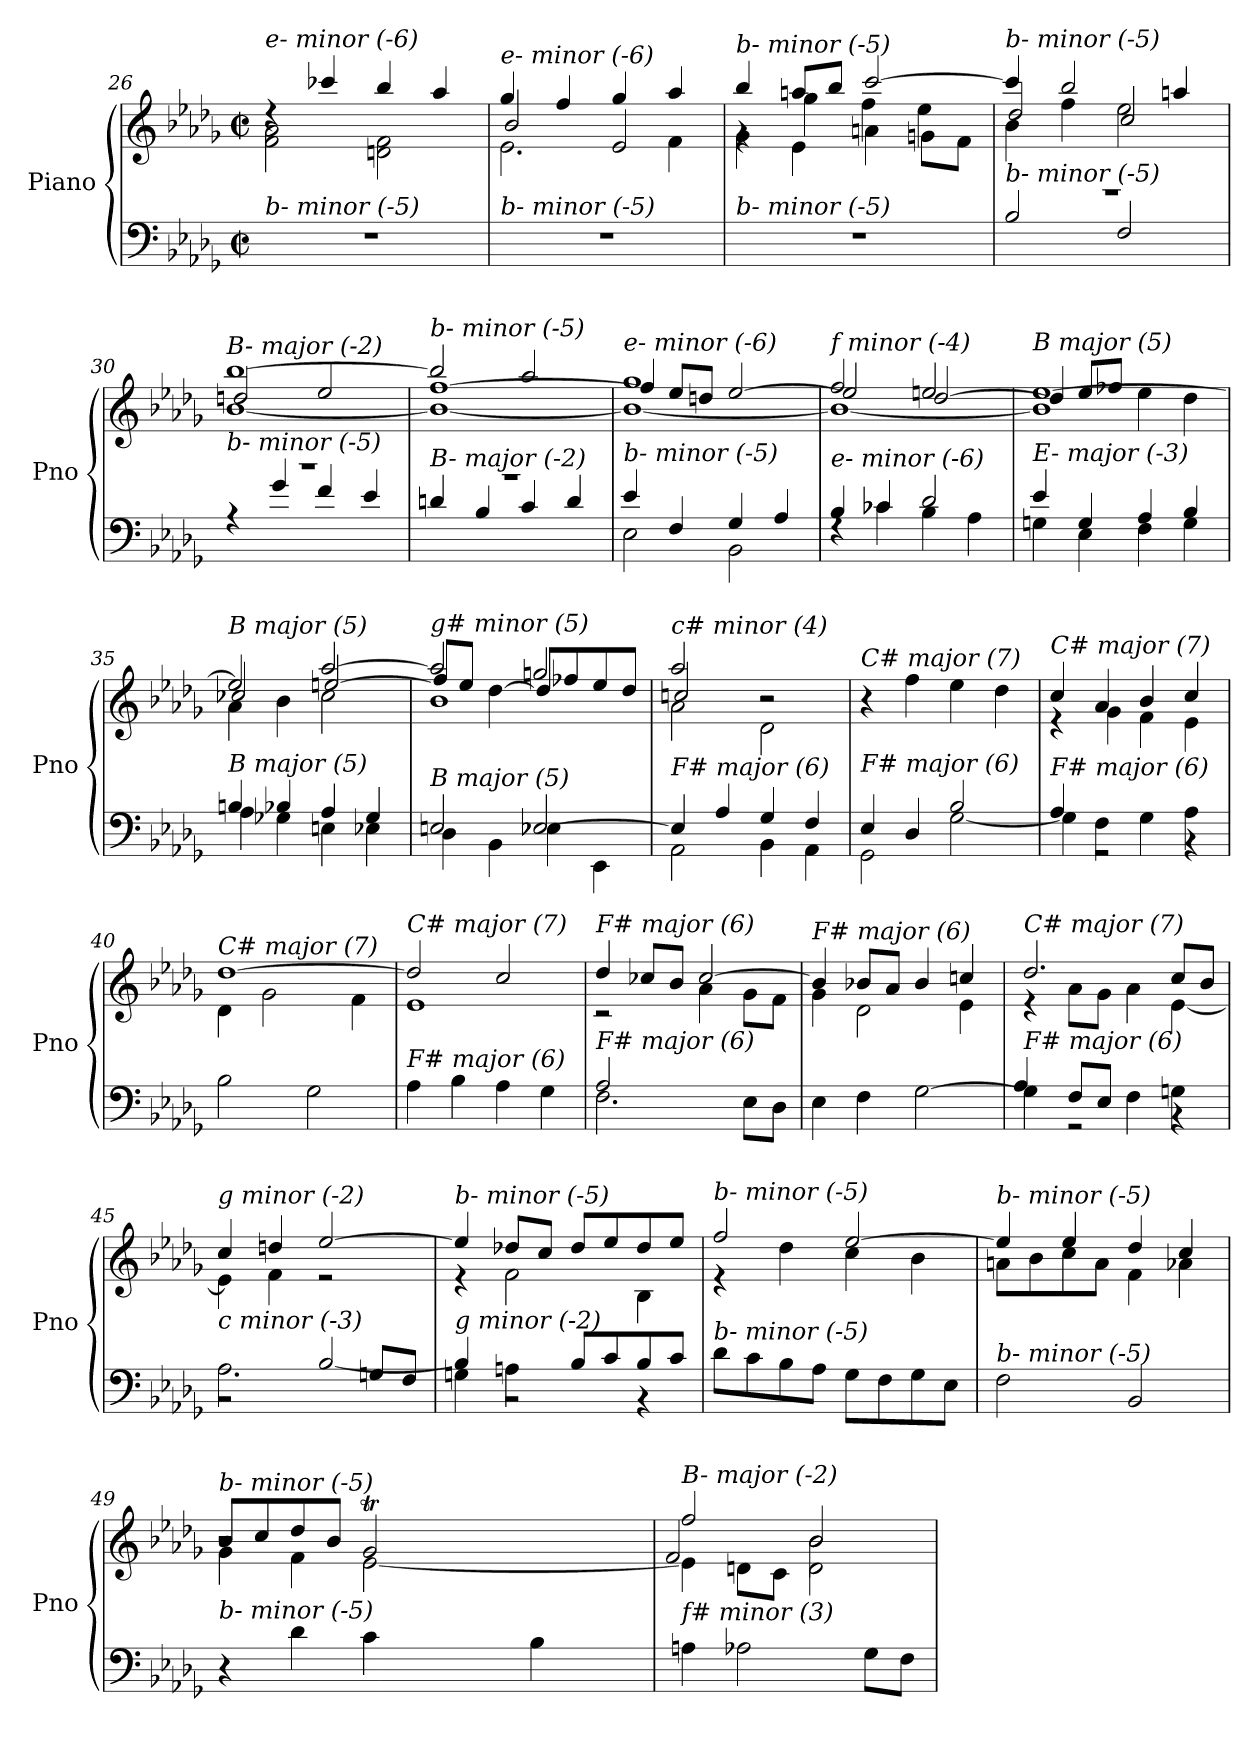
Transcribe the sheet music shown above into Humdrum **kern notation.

**kern	**kern
*part1	*part1
*staff2	*staff1
*I"Piano	*
*I'Pno	*
*clefF4	*clefG2
*k[b-e-a-d-g-]	*k[b-e-a-d-g-]
*M2/2	*M2/2
*met(c|)	*met(c|)
=26	=26
*	*^
!	!LO:TX:i:t=e- minor (-6)	!
!LO:TX:i:t=b- minor (-5)	!	!
1r	4rdd	2f\ 2a-\
.	4ccc-X/	.
.	4bb-/	2dn\ 2f\
.	4aa-/	.
=27	=27	=27
*	*	*^
!	!LO:TX:i:t=e- minor (-6)	!	!
!LO:TX:i:t=b- minor (-5)	!	!	!
1r	4gg-/	2.e-\	2b-/
.	4ff/	.	.
.	4gg-/	.	2e-/
.	4aa-/	4f\	.
=28	=28	=28	=28
!	!LO:TX:i:t=b- minor (-5)	!	!
!LO:TX:i:t=b- minor (-5)	!	!	!
1r	4bb-/	4g-\	4rg
.	8aan/L	4e-\	4gg-\
.	8bb-/J	.	.
.	[2ccc/	4an\	4ff\
.	.	8gn\L	4ee-\
.	.	8f\J	.
=29	=29	=29	=29
*^	*	*	*
!	!	!LO:TX:i:t=b- minor (-5)	!	!
!LO:TX:i:t=b- minor (-5)	!	!	!	!
1r	2B-/	4ccc/]	4b-\	2dd-/
.	.	2bb-/	4ff\	.
.	2F/	.	2ee-\	2cc/
.	.	4aan/	.	.
=30	=30	=30	=30	=30
!	!	!LO:TX:i:t=B- major (-2)	!	!
!LO:TX:i:t=b- minor (-5)	!	!	!	!
1r	4rA	[1bb-	[1b-	2ddn/
.	4g-/	.	.	.
.	4f/	.	.	2ee-/
.	4e-/	.	.	.
!!LO:PB:g=z	!!	!!
=31	=31	=31	=31	=31
!	!	!LO:TX:i:t=b- minor (-5)	!	!
!LO:TX:i:t=B- major (-2)	!	!	!	!
1r	4dn/	2bb-/]	1b-_	[1ff
.	4B-/	.	.	.
.	4c/	2aa-/	.	.
.	4d/	.	.	.
=32	=32	=32	=32	=32
!	!	!LO:TX:i:t=e- minor (-6)	!	!
!LO:TX:i:t=b- minor (-5)	!	!	!	!
4e-/	2E-\	1gg-	1b-_	4ff/]
4F/	.	.	.	8ee-/L
.	.	.	.	8ddn/J
4G-/	2BB-\	.	.	[2ee-/
4A-/	.	.	.	.
=33	=33	=33	=33	=33
!	!	!LO:TX:i:t=f minor (-4)	!	!
!LO:TX:i:t=e- minor (-6)	!	!	!	!
4B-/	4rF	2ff/	1b-_	2ee-/]
4c-X/	4c-\	.	.	.
2d-/	4B-\	2eeni/	.	[2dd-/
.	4A-\	.	.	.
=34	=34	=34	=34	=34
!	!	!LO:TX:i:t=B major (5)	!	!
!LO:TX:i:t=E- major (-3)	!	!	!	!
4e-/	4Gn\	[1ee-	1b-]	4dd-/]
4G/	4E-\	.	.	8ee-/L
.	.	.	.	8ff-Xj/J
4A-/	4F\	.	.	4ee-\
4B-/	4G\	.	.	4dd-\
=35	=35	=35	=35	=35
!	!	!LO:TX:i:t=B major (5)	!	!
!LO:TX:i:t=B major (5)	!	!	!	!
4Bni/	4A-\	2ee-/]	4a-\	2cc-X/
4B-/	4G-X\	.	4b-\	.
4A-/	4Eni\	[2aa-/	2cc-\	[2eeni/
4G-/	4E-\	.	.	.
=36	=36	=36	=36	=36
!	!	!LO:TX:i:t=g# minor (5)	!	!
!LO:TX:i:t=B major (5)	!	!	!	!
2Eni/	4D-\	2aa-/]	1b-	8ff-/L]
.	.	.	.	8ee-/J
.	4BB-\	.	.	[4dd-\
[2E-/	4E-\	2ggn/	.	8dd-/L]
.	.	.	.	8ff-X/
.	4EE-\	.	.	8ee-/
.	.	.	.	8dd-/J
!!LO:LB:g=z	!!	!!
=37	=37	=37	=37	=37
!	!	!LO:TX:i:t=c# minor (4)	!	!
!LO:TX:i:t=F# major (6)	!	!	!	!
4E-/]	2AA-\	2aa-/	2a-\	2ccn/
4A-/	.	.	.	.
4G-/	4BB-\	2r	2d-\	2r
4F/	4AA-\	.	.	.
*	*	*v	*v	*v
=38	=38	=38
!	!	!LO:TX:i:t=C# major (7)
!LO:TX:i:t=F# major (6)	!	!
4E-/	2GG-\	4r
4D-/	.	4ff\
2B-/	[2G-\	4ee-\
.	.	4dd-\
=39	=39	=39
*	*	*^
!	!	!LO:TX:i:t=C# major (7)	!
!LO:TX:i:t=F# major (6)	!	!	!
4A-/	4G-\]	4cc/	4r
4F\	2r	4a-/	4g-\
4G-\	.	4b-/	4f\
4A-\	4r	4cc/	4e-\
=40	=40	=40	=40
!	!	!LO:TX:i:t=C# major (7)	!
!LO:TX:i:t=F# major (6)	!	!	!
*v	*v	*	*
2B-\	[1dd-	4d-\
.	.	2g-\
2G-\	.	.
.	.	4f\
=41	=41	=41
!	!LO:TX:i:t=C# major (7)	!
!LO:TX:i:t=F# major (6)	!	!
4A-\	2dd-/]	1e-
4B-\	.	.
4A-\	2cc/	.
4G-\	.	.
=42	=42	=42
*^	*	*
!	!	!LO:TX:i:t=F# major (6)	!
!LO:TX:i:t=F# major (6)	!	!	!
2A-/	2.F\	4dd-/	2r
.	.	8cc-X/L	.
.	.	8b-/J	.
2ryy	.	[2cc-/	4a-\
.	8E-\L	.	8g-\L
.	8D-\J	.	8f\J
=43	=43	=43	=43
!	!	!LO:TX:i:t=F# major (6)	!
!LO:TX:i:t=F# major (6)	!	!	!
*v	*v	*	*
4E-\	4bni/]	4g-\
4F\	8b-/L	2d-\
.	8a-/J	.
[2G-\	4b-/	.
.	4ccn/	4e-\
!!LO:LB:g=z	!!
=44	=44	=44
*^	*	*
!	!	!LO:TX:i:t=C# major (7)	!
!LO:TX:i:t=F# major (6)	!	!	!
4G-\]	4A-/	2.dd-/	4r
8F/L	2r	.	8a-\L
8E-/J	.	.	8g-\J
4F\	.	.	4a-\
4Gn\	4r	8cc/L	[4e-\
.	.	8b-/J	.
=45	=45	=45	=45
!	!	!LO:TX:i:t=g minor (-2)	!
!LO:TX:i:t=c minor (-3)	!	!	!
2.A-\	2r	4cc/	4e-\]
.	.	4ddn/	4f\
.	[2B-/	[2ee-/	2r
8Gn/L	.	.	.
8F/J	.	.	.
=46	=46	=46	=46
!	!	!LO:TX:i:t=b- minor (-5)	!
!LO:TX:i:t=g minor (-2)	!	!	!
4Gn\	4B-/]	4ee-/]	4r
4An\	2r	8dd-X/L	2f\
.	.	8cc/J	.
8B-/L	.	8dd-/L	.
8c/	.	8ee-/	.
8B-/	4r	8dd-/	4B-\
8c/J	.	8ee-/J	.
*v	*v	*	*
=47	=47	=47
!	!LO:TX:i:t=b- minor (-5)	!
!LO:TX:i:t=b- minor (-5)	!	!
8d-\L	2ff/	4r
8c\	.	.
8B-\	.	4dd-\
8A-\J	.	.
8G-\L	[2ee-/	4cc\
8F\	.	.
8G-\	.	4b-\
8E-\J	.	.
=48	=48	=48
!	!LO:TX:i:t=b- minor (-5)	!
!LO:TX:i:t=b- minor (-5)	!	!
2F\	4ee-/]	8an\L
.	.	8b-\
.	4ee-/	8cc\
.	.	8a\J
2BB-/	4dd-/	4f\
.	4cc/	4a-X\
!!LO:LB:g=z
=49	=49	=49
*	*	*^
!	!LO:TX:i:t=b- minor (-5)	!	!
!LO:TX:i:t=b- minor (-5)	!	!	!
4r	8b-/L	4g-\	2r
.	8cc/	.	.
4d-\	8dd-/	4f\	.
.	8b-/J	.	.
4c\	2g-T/	[2e-\	32a-LLLyy
.	.	.	32g-yy
.	.	.	32a-yy
.	.	.	32g-yy
.	.	.	32a-yy
.	.	.	32g-yy
.	.	.	32a-yy
.	.	.	32g-JJJyy
4B-\	.	.	32a-LLLyy
.	.	.	32g-yy
.	.	.	32a-yy
.	.	.	32g-Jyy
.	.	.	16fyy
.	.	.	16g-JJyy
=50	=50	=50	=50
!	!LO:TX:i:t=B- major (-2)	!	!
!LO:TX:i:t=f# minor (3)	!	!	!
4An\	2ff/	4e-\]	2f/
2A-X\	.	8dn\L	.
.	.	8c\J	.
.	2b-/	2d\	2b-\
8G-\L	.	.	.
8F\J	.	.	.
*	*v	*v	*v
=	=
*-	*-
